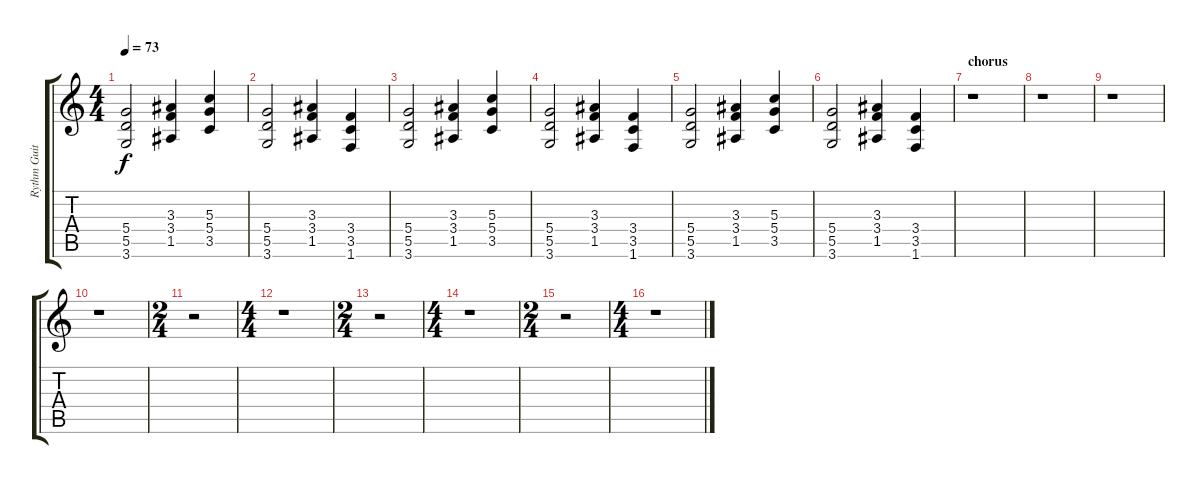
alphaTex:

\track ("Rythm Guitar (Hogson)" "Rythm Guit") {instrument overdrivenguitar}
\staff {score tabs}
\tuning (E4 B3 G3 D3 A2 E2) {hide}
\ts (4 4)
\tempo 73
\clef g2
\ks c
(5.4 5.5 3.6).2{dy f} (3.3 3.4 1.5).4 (5.3 5.4 3.5).4 |
(5.4 5.5 3.6).2 (3.3 3.4 1.5).4 (3.4 3.5 1.6).4 |
(5.4 5.5 3.6).2 (3.3 3.4 1.5).4 (5.3 5.4 3.5).4 |
(5.4 5.5 3.6).2 (3.3 3.4 1.5).4 (3.4 3.5 1.6).4 |
(5.4 5.5 3.6).2 (3.3 3.4 1.5).4 (5.3 5.4 3.5).4 |
(5.4 5.5 3.6).2 (3.3 3.4 1.5).4 (3.4 3.5 1.6).4 |
\section ("" "chorus")
r.1 |
r.1 |
r.1 |
r.1 |
\ts (2 4)
r.2 |
\ts (4 4)
r.1 |
\ts (2 4)
r.2 |
\ts (4 4)
r.1 |
\ts (2 4)
r.2 |
\ts (4 4)
r.1
